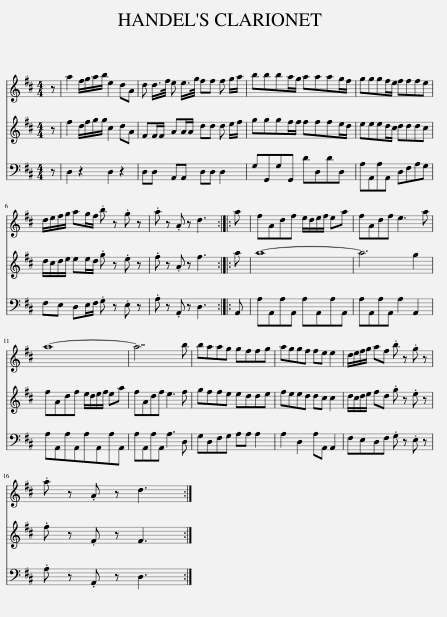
X:1
%%score 1 2 3
L:1/8
M:4/4
I:linebreak $
K:D
V:1 treble
V:2 treble
V:3 bass
V:1
 z | a2 f/g/a/b/ e2 dA | d d/>f/ e e/>g/ ff f g/a/ | bbba/g/ aaag/f/ | gggf/e/ fffe |$ %5
 d/e/f/g/ ag/f/ .b z .g z | .a z .A z d3 :: a | fAdf e/d/e/f/ ea | fAdf e3 a |$ %10
 a8- | a7 b | baag gffg | aggf fe e2 | d/e/f/g/ af .b z .g z |$ %15
 .a z .A z d3 :| %16
V:2
 z | f2 d/f/g/g/ c2 dA | FF/F/ AA/A/ dd d e/f/ | gggf/f/ fffe/d/ | eeed/c/ dddc |$ %5
 d/c/d/e/ ee/d/ .g z .e z | .f z .A z f3 :: a | a8- | a6 g2 |$ %10
 fAdf e/d/e/f/ ea | fAdf e3 f | gffe edde | feed dc c2 | d/c/d/e/ fd .g z .e z |$ %15
 .f z .F z F3 :| %16
V:3
 z | D,2 z2 D,2 z2 | D,D, A,,A,, D,D, D,2 | G,G,,G,G,, DD,DD, | A,A,,A,A,, D,F,A,G, |$ %5
 F,E, D,E,/F,/ .G, z .E, z | .A, z .A,, z D,3 :: A,, | A,A,,A,A,, A,A,,A,A,, | A,A,,A,A,, A,2 A,,2 |$ %10
 A,A,,A,A,,A,A,,A,A,, | A,A,,A,A,, A,3 D, | G,D,F,G, A,A, A,2 | A,2 D,2 A,A,, A,,2 | F,E,D,F, .G, z .E, z |$ %15
 .A, z .A,, z D,3 :| %16
